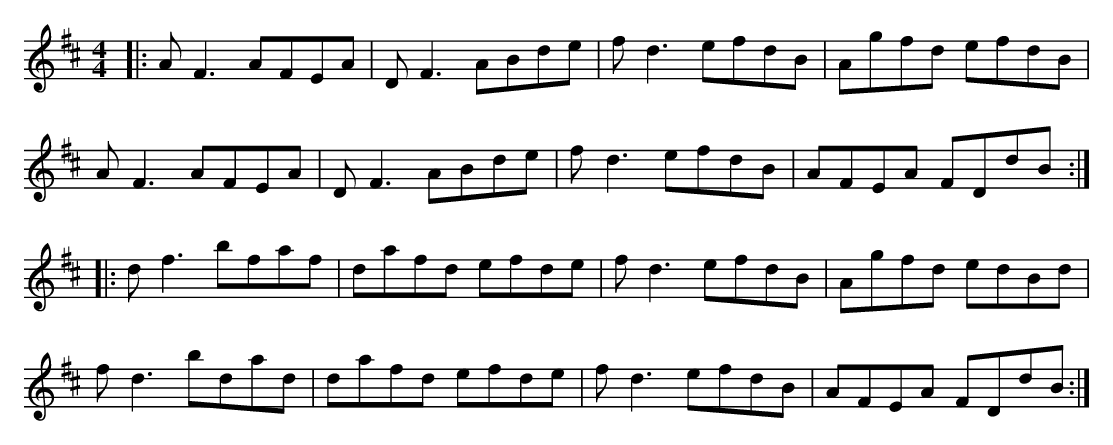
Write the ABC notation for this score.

X:1
M:4/4
K:D
|:AF3 AFEA|DF3 ABde|fd3 efdB|Agfd efdB|
AF3 AFEA|DF3 ABde|fd3 efdB|AFEA FDdB:|
|:df3 bfaf|dafd efde|fd3 efdB|Agfd edBd|
fd3 bdad|dafd efde|fd3 efdB|AFEA FDdB:|
